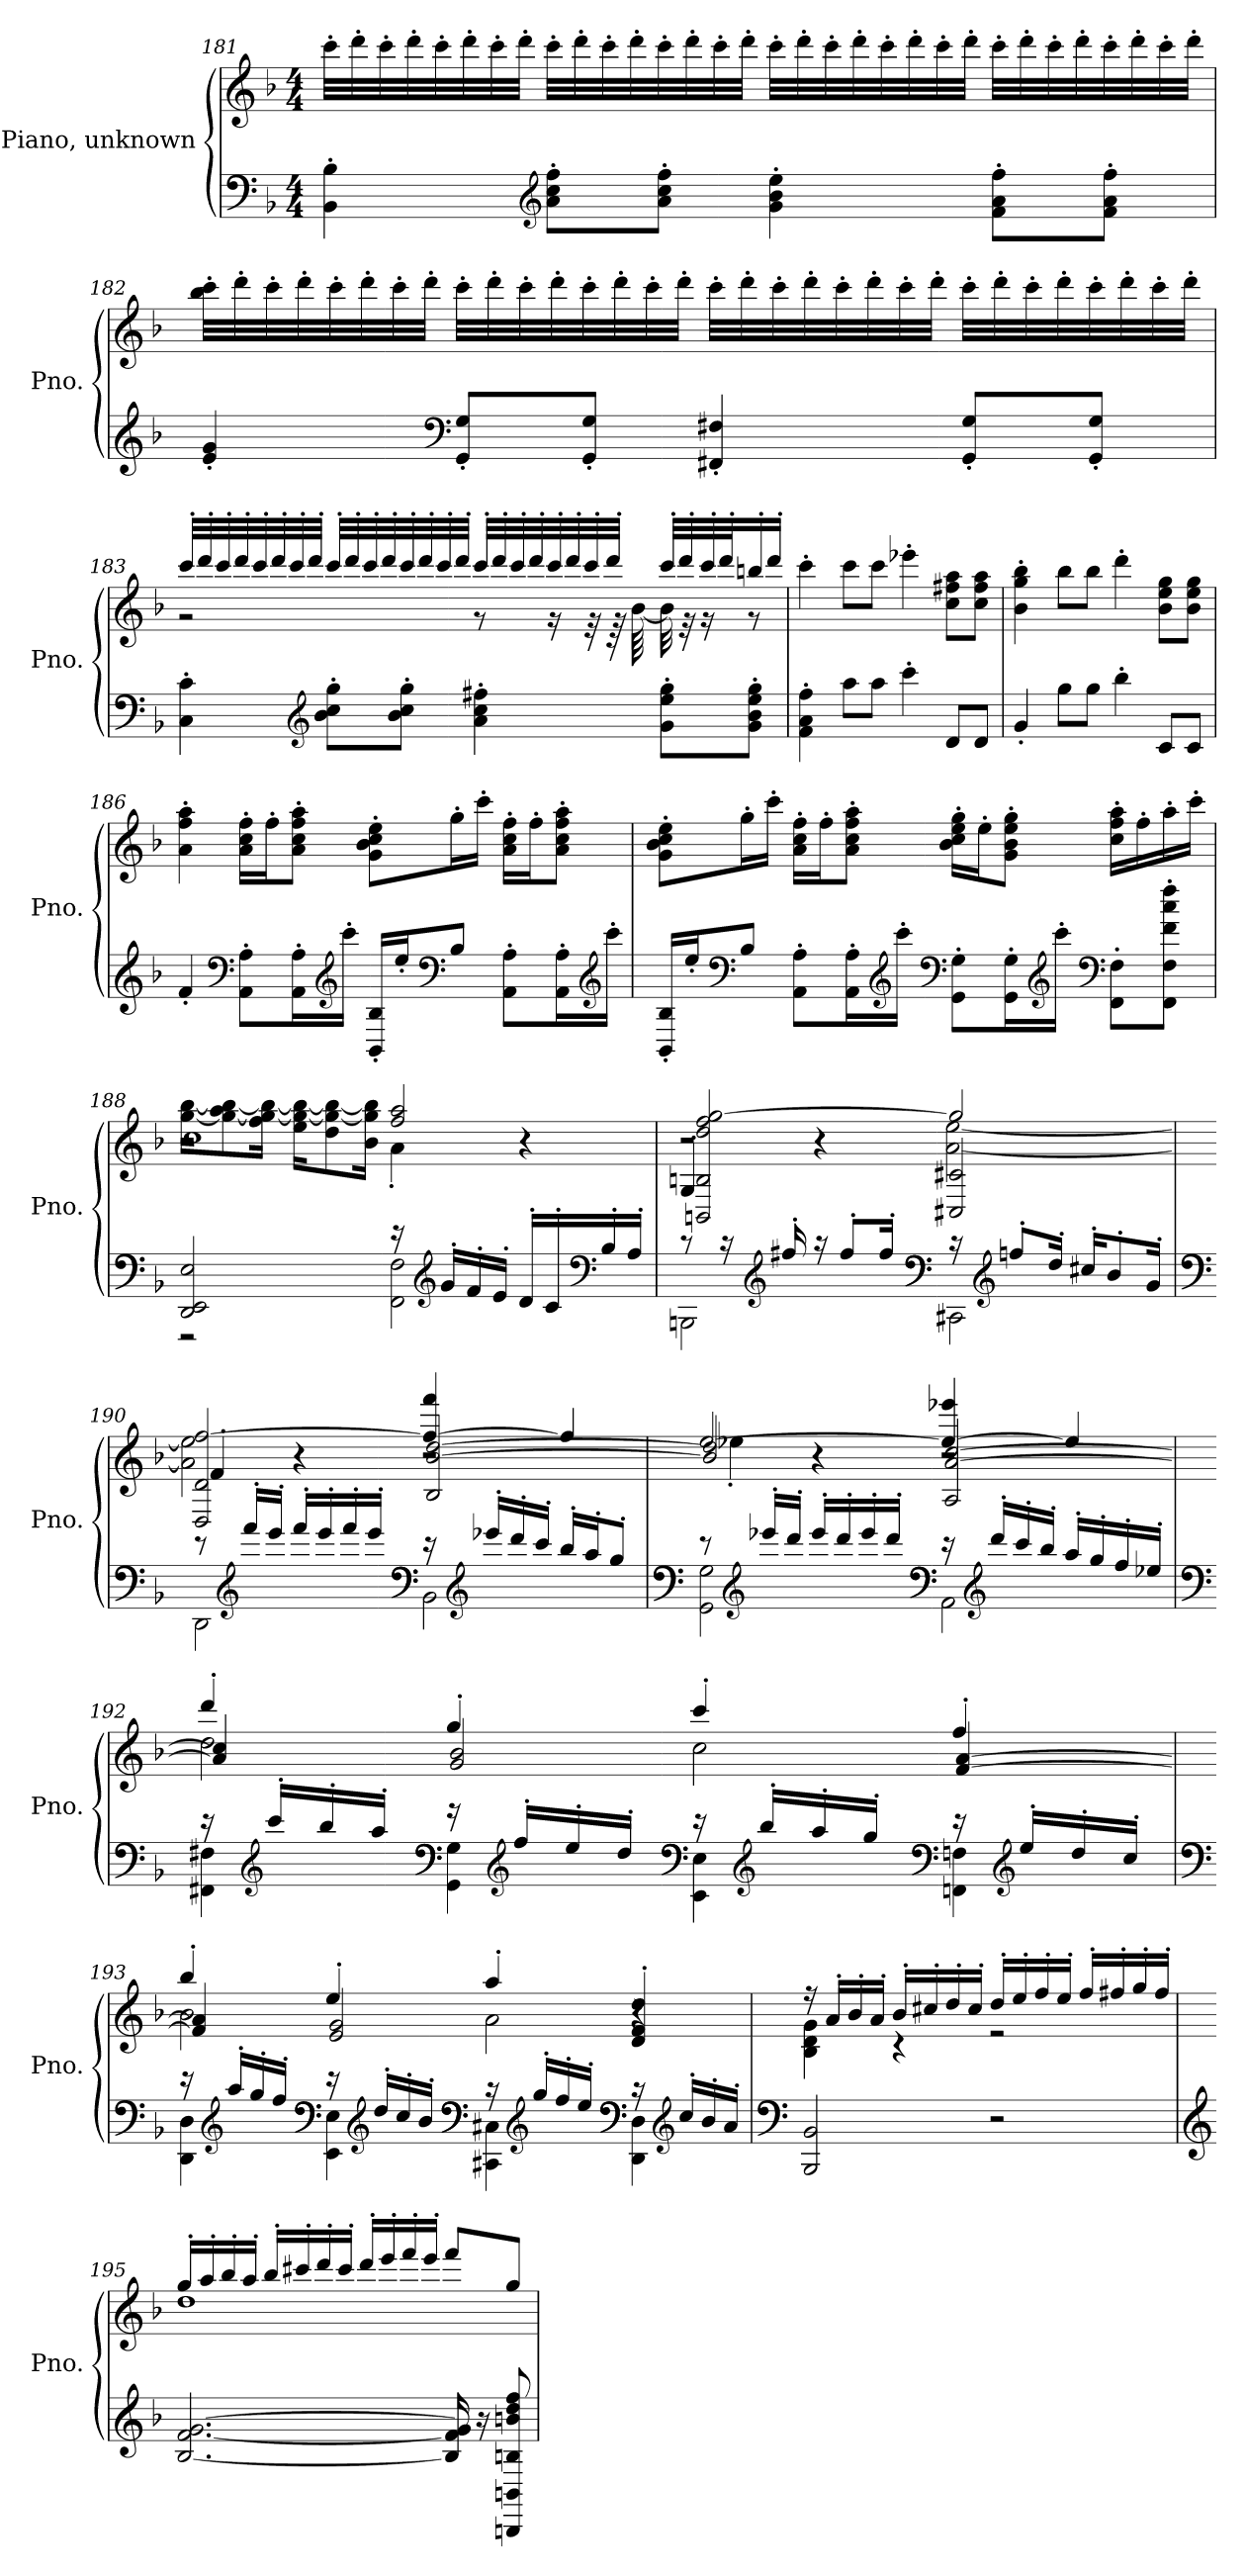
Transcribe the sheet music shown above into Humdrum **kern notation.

**kern	**kern
*part1	*part1
*staff2	*staff1
*I"Piano, unknown	*
*I'Pno.	*
!!LO:LB:g=z
*clefF4	*clefG2
*k[b-]	*k[b-]
*M4/4	*M4/4
=181	=181
4BB-\' 4B-\'	32ccc'\LLL
.	32ddd'\
.	32ccc'\
.	32ddd'\
.	32ccc'\
.	32ddd'\
.	32ccc'\
.	32ddd'\JJJ
*clefG2	*
8a\' 8cc\' 8ff\'L	32ccc'\LLL
.	32ddd'\
.	32ccc'\
.	32ddd'\
8a\' 8cc\' 8ff\'J	32ccc'\
.	32ddd'\
.	32ccc'\
.	32ddd'\JJJ
4g\' 4b-\' 4ee\'	32ccc'\LLL
.	32ddd'\
.	32ccc'\
.	32ddd'\
.	32ccc'\
.	32ddd'\
.	32ccc'\
.	32ddd'\JJJ
8f\' 8a\' 8ff\'L	32ccc'\LLL
.	32ddd'\
.	32ccc'\
.	32ddd'\
8f\' 8a\' 8ff\'J	32ccc'\
.	32ddd'\
.	32ccc'\
.	32ddd'\JJJ
!!LO:LB:g=z
=182	=182
4e/' 4g/'	32bb-\' 32ccc\'LLL
.	32ddd'\
.	32ccc'\
.	32ddd'\
.	32ccc'\
.	32ddd'\
.	32ccc'\
.	32ddd'\JJJ
*clefF4	*
8GG/' 8G/'L	32ccc'\LLL
.	32ddd'\
.	32ccc'\
.	32ddd'\
8GG/' 8G/'J	32ccc'\
.	32ddd'\
.	32ccc'\
.	32ddd'\JJJ
4FF#X/' 4F#X/'	32ccc'\LLL
.	32ddd'\
.	32ccc'\
.	32ddd'\
.	32ccc'\
.	32ddd'\
.	32ccc'\
.	32ddd'\JJJ
8GG/' 8G/'L	32ccc'\LLL
.	32ddd'\
.	32ccc'\
.	32ddd'\
8GG/' 8G/'J	32ccc'\
.	32ddd'\
.	32ccc'\
.	32ddd'\JJJ
!!LO:PB:g=z
=183	=183
*	*^
4C\' 4c\'	32ccc'/LLL	2r
.	32ddd'/	.
.	32ccc'/	.
.	32ddd'/	.
.	32ccc'/	.
.	32ddd'/	.
.	32ccc'/	.
.	32ddd'/JJJ	.
*clefG2	*	*
8b-\' 8cc\' 8gg\'L	32ccc'/LLL	.
.	32ddd'/	.
.	32ccc'/	.
.	32ddd'/	.
8b-\' 8cc\' 8gg\'J	32ccc'/	.
.	32ddd'/	.
.	32ccc'/	.
.	32ddd'/JJJ	.
4a\' 4cc\' 4ff#X\'	32ccc'/LLL	8r
.	32ddd'/	.
.	32ccc'/	.
.	32ddd'/	.
.	32ccc'/	16r
.	32ddd'/	.
.	32ccc'/	32r
.	32ddd'/JJJ	64r
.	.	[64b-\
8g\' 8ee\' 8gg\'L	32ccc'/LLL	32b-\]
.	32ddd'/	32r
.	32ccc'/	16r
.	32ddd'/J	.
8g\' 8b-\' 8ee\' 8gg\'J	16bbn'/	8r
.	16ddd'/JJ	.
*	*v	*v
!!LO:LB:g=z
=184	=184
4f\' 4a\' 4ff\'	4ccc'\
8aa\L	8ccc\L
8aa\J	8ccc\J
4ccc'\	4eee-X'\
8d/L	8cc\ 8ff#X\ 8aa\L
8d/J	8cc\ 8ff#\ 8aa\J
=185	=185
4g'/	4b-\' 4gg\' 4bb-\'
8gg\L	8bb-\L
8gg\J	8bb-\J
4bb-'\	4ddd'\
8c/L	8b-\ 8ee\ 8gg\L
8c/J	8b-\ 8ee\ 8gg\J
=186	=186
4f'/	4a\' 4ff\' 4aa\'
*clefF4	*
8AA\' 8A\'L	16a\' 16cc\' 16ff\'LL
.	16ff'\J
16AA\' 16A\'L	8a\' 8cc\' 8ff\' 8aa\'J
*clefG2	*
16ccc'\JJ	.
16BB-/' 16B-/'LL	8g\' 8b-\' 8cc\' 8ee\'L
16ee'/J	.
*clefF4	*
8B-/J	16gg'\L
.	16ccc'\JJ
8AA\' 8A\'L	16a\' 16cc\' 16ff\'LL
.	16ff'\J
16AA\' 16A\'L	8a\' 8cc\' 8ff\' 8aa\'J
*clefG2	*
16ccc'\JJ	.
!!LO:LB:g=z
=187	=187
16BB-/' 16B-/'LL	8g\' 8b-\' 8cc\' 8ee\'L
16ee'/J	.
*clefF4	*
8B-/J	16gg'\L
.	16ccc'\JJ
8AA\' 8A\'L	16a\' 16cc\' 16ff\'LL
.	16ff'\J
16AA\' 16A\'L	8a\' 8cc\' 8ff\' 8aa\'J
*clefG2	*
16ccc'\JJ	.
*clefF4	*
8GG\' 8G\'L	16b-\' 16cc\' 16ee\' 16gg\'LL
.	16ee'\J
16GG\' 16G\'L	8g\' 8b-\' 8ee\' 8gg\'J
*clefG2	*
16ccc'\JJ	.
*clefF4	*
8FF\' 8F\'L	16cc\' 16ff\' 16aa\'LL
.	16ff'\
8FF\' 8F\' 8f\' 8cc\' 8ff\'J	16aa'\
.	16ccc'\JJ
!!LO:LB:g=z
=188	=188
*^	*^
*	*	*	*^
2DD/ 2EE/ 2E/	2r	2r	[16gg\ [16bb-\KL	1cc
.	.	.	8gg\_ 8aa\ 8bb-\_	.
.	.	.	16ff\ 16gg\_ 16bb-\_Jk	.
.	.	.	16ee\ 16gg\_ 16bb-\_KL	.
.	.	.	8dd\ 8gg\_ 8bb-\_	.
.	.	.	16b-\ 16gg\] 16bb-\]Jk	.
16r	2FF\ 2F\	2ff/ 2aa/	4a'\	.
*clefG2	*	*	*	*
16g'/LL	.	.	.	.
16f'/	.	.	.	.
16e'/JJ	.	.	.	.
16d'/LL	.	.	4r	.
16c'/	.	.	.	.
*clefF4	*	*	*	*
16B-'/	.	.	.	.
16A'/JJ	.	.	.	.
=189	=189	=189	=189	=189
8r	2BBBn\	4G'/	2r	2BBn/ 2Bn/ 2dd/ 2ff/ [2gg/
16r	.	.	.	.
*clefG2	*	*	*	*
16ff#X'/	.	.	.	.
16r	.	4r	.	.
8ff#'/L	.	.	.	.
16ff#'/Jk	.	.	.	.
*clefF4	*	*	*	*
16r	2CC#X\	2C#X/ 2c#X/	[2a\ [2ee\	2gg/]
*clefG2	*	*	*	*
8ffn'/L	.	.	.	.
16dd'/Jk	.	.	.	.
16cc#X'/KL	.	.	.	.
8b-'/	.	.	.	.
16g'/Jk	.	.	.	.
!!LO:LB:g=z	!!	!!
=190	=190	=190	=190	=190
*clefF4	*	*	*	*
8r	2DD\	2D/ 2d/ [2ff/	2a\] 2ee\]	4f'/
*clefG2	*	*	*	*
16fff'/LL	.	.	.	.
16eee'/JJ	.	.	.	.
16fff'/LL	.	.	.	4r
16eee'/	.	.	.	.
16fff'/	.	.	.	.
16eee'/JJ	.	.	.	.
*clefF4	*	*	*	*
16r	2BB-\	4ff/_ 4fff/	2r	2B-/ [2b-/ [2dd/
*clefG2	*	*	*	*
16eee-X'/LL	.	.	.	.
16ddd'/	.	.	.	.
16ccc'/JJ	.	.	.	.
16bb-'/LL	.	4ff/]	.	.
16aa'/J	.	.	.	.
8gg'/J	.	.	.	.
!!LO:LB:g=z	!!	!!
=191	=191	=191	=191	=191
*clefF4	*	*	*	*
8r	2GG\ 2G\	[2ee/	4ee-X'\	2b-/] 2dd/]
*clefG2	*	*	*	*
16eee-X'/LL	.	.	.	.
16ddd'/JJ	.	.	.	.
16eee-'/LL	.	.	4r	.
16ddd'/	.	.	.	.
16eee-'/	.	.	.	.
16ddd'/JJ	.	.	.	.
*clefF4	*	*	*	*
16r	2AA\	4ee/_ 4eee-X/	2r	2A/ [2a/ [2cc/
*clefG2	*	*	*	*
16ddd'/LL	.	.	.	.
16ccc'/	.	.	.	.
16bb-'/JJ	.	.	.	.
16aa'/LL	.	4ee/]	.	.
16gg'/	.	.	.	.
16ff'/	.	.	.	.
16ee-X'/JJ	.	.	.	.
!!LO:PB:g=z	!!	!!
=192	=192	=192	=192	=192
*clefF4	*	*	*	*
16r	4FF#X\ 4F#X\	4ddd'/	2dd\	4a/] 4cc/]
*clefG2	*	*	*	*
16ccc'/LL	.	.	.	.
16bb-'/	.	.	.	.
16aa'/JJ	.	.	.	.
*clefF4	*	*	*	*
16r	4GG\ 4G\	4gg'/	.	2g/ 2b-/
*clefG2	*	*	*	*
16ff'/LL	.	.	.	.
16ee'/	.	.	.	.
16dd'/JJ	.	.	.	.
*clefF4	*	*	*	*
16r	4EE\ 4E\	4ccc'/	2cc\	.
*clefG2	*	*	*	*
16bb-'/LL	.	.	.	.
16aa'/	.	.	.	.
16gg'/JJ	.	.	.	.
*clefF4	*	*	*	*
16r	4FFn\ 4Fn\	4ff'/	.	[4f/ [4a/
*clefG2	*	*	*	*
16ee'/LL	.	.	.	.
16dd'/	.	.	.	.
16cc'/JJ	.	.	.	.
!!LO:LB:g=z	!!	!!
=193	=193	=193	=193	=193
*clefF4	*	*	*	*
16r	4DD\ 4D\	4bb-'/	2b-\	4f/] 4a/]
*clefG2	*	*	*	*
16aa'/LL	.	.	.	.
16gg'/	.	.	.	.
16ff'/JJ	.	.	.	.
*clefF4	*	*	*	*
16r	4EE\ 4E\	4ee'/	.	2e/ 2g/
*clefG2	*	*	*	*
16dd'/LL	.	.	.	.
16cc'/	.	.	.	.
16b-'/JJ	.	.	.	.
*clefF4	*	*	*	*
16r	4CC#X\ 4C#X\	4aa'/	2a\	.
*clefG2	*	*	*	*
16gg'/LL	.	.	.	.
16ff'/	.	.	.	.
16ee'/JJ	.	.	.	.
*clefF4	*	*	*	*
16r	4DD\ 4D\	4d/' 4f/' 4dd/'	.	4r
*clefG2	*	*	*	*
16cc'/LL	.	.	.	.
16b-'/	.	.	.	.
16a'/JJ	.	.	.	.
*v	*v	*	*	*
*	*v	*v	*v
!!LO:LB:g=z
=194	=194
*clefF4	*
*	*^
2BBB-/ 2BB-/	16r	4B-\ 4d\ 4g\
.	16a'/LL	.
.	16b-'/	.
.	16a'/JJ	.
.	16b-'/LL	4r
.	16cc#X'/	.
.	16dd'/	.
.	16cc#'/JJ	.
2r	16dd'/LL	2r
.	16ee'/	.
.	16ff'/	.
.	16ee'/JJ	.
.	16ff'/LL	.
.	16ff#X'/	.
.	16gg'/	.
.	16ff#'/JJ	.
=195	=195	=195
*clefG2	*	*
[2.B-/ [2.f/ [2.g/	16gg'/LL	1dd
.	16aa'/	.
.	16bb-'/	.
.	16aa'/JJ	.
.	16bb-'/LL	.
.	16ccc#X'/	.
.	16ddd'/	.
.	16ccc#'/JJ	.
.	16ddd'/LL	.
.	16eee'/	.
.	16fff'/	.
.	16eee'/JJ	.
16B-/] 16f/] 16g/]	8fff/L	.
16r	.	.
8BBBn/ 8BBn/ 8Bn/ 8bn/ 8dd/ 8ff/	8gg/J	.
*	*v	*v
=	=
*-	*-
